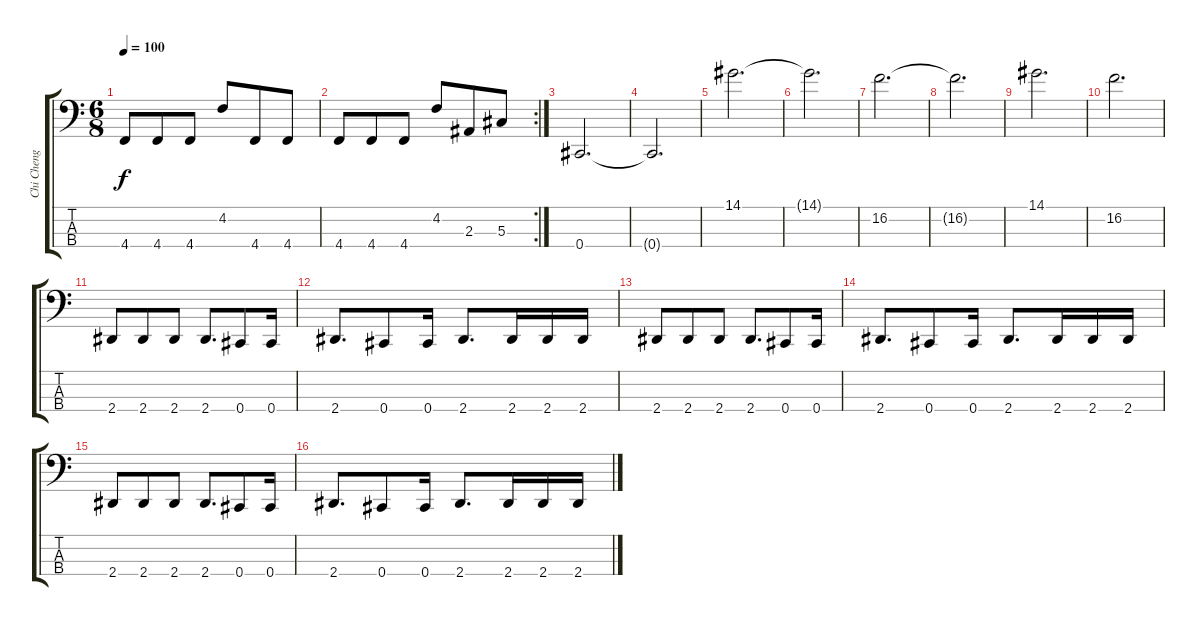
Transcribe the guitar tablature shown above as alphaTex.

\track ("Chi Cheng" "Chi Cheng") {instrument electricbassfinger}
\staff {score tabs}
\tuning (Gb2 Db2 Ab1 Db1) {hide}
\ts (6 8)
\tempo 100
\clef f4
\ks c
4.4.8{dy f} 4.4.8 4.4.8 4.2.8 4.4.8 4.4.8 |
\rc 2
4.4.8 4.4.8 4.4.8 4.2.8 2.3.8 5.3.8 |
0.4.2{d} |
0.4{t}.2{d} |
14.1.2{d} |
14.1{t}.2{d} |
16.2.2{d} |
16.2{t}.2{d} |
14.1.2{d} |
16.2.2{d} |
2.4.8 2.4.8 2.4.8 2.4.8{d} 0.4.8 0.4.16 |
2.4.8{d} 0.4.8 0.4.16 2.4.8{d} 2.4.16 2.4.16 2.4.16 |
2.4.8 2.4.8 2.4.8 2.4.8{d} 0.4.8 0.4.16 |
2.4.8{d} 0.4.8 0.4.16 2.4.8{d} 2.4.16 2.4.16 2.4.16 |
2.4.8 2.4.8 2.4.8 2.4.8{d} 0.4.8 0.4.16 |
2.4.8{d} 0.4.8 0.4.16 2.4.8{d} 2.4.16 2.4.16 2.4.16
